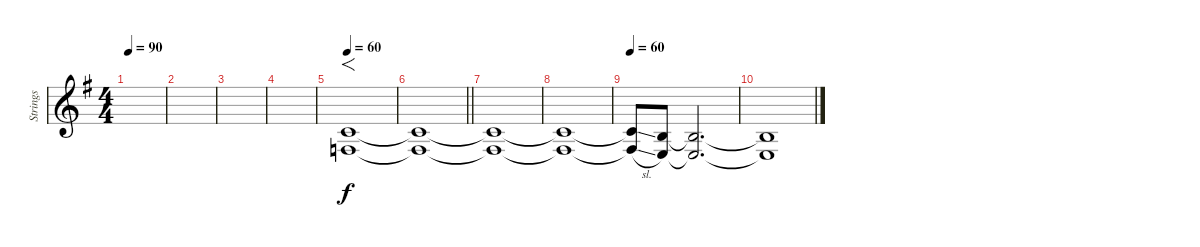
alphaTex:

\track ("Strings" "Strings") {instrument stringensemble1}
\staff {score}
\tuning (E4 B3 G3 D3 A2 E2) {hide}
\ts (4 4)
\tempo 90
\clef g2
\ks eminor
|
|
|
|
\tempo 60
(1.2 3.4).1{f volume 3 instrument stringensemble2} |
\barLineRight lightlight
(1.2{t} 3.4{t}).1 |
(1.2{t} 3.4{t}).1 |
(1.2{t} 3.4{t}).1 |
\tempo 60
(1.2{sl t} 3.4{sl t}).8 (0.2 2.4).8 (0.2{t} 2.4{t}).2{d} |
(0.2{t} 2.4{t}).1{volume 0}
